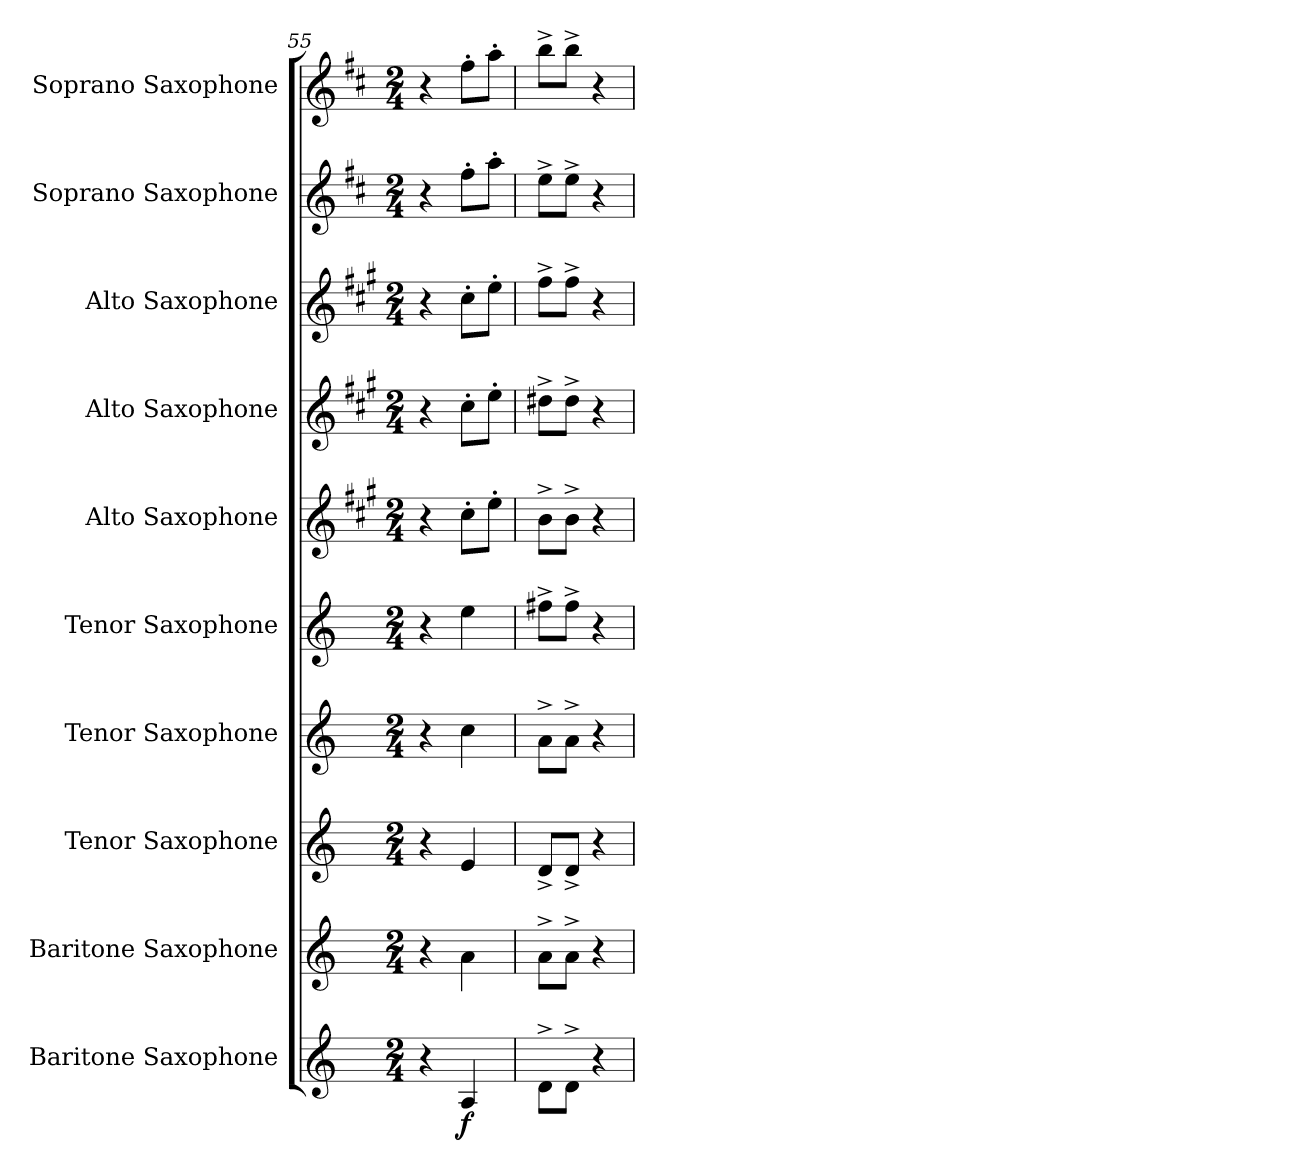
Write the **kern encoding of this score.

**kern	**dynam	**kern	**kern	**kern	**kern	**kern	**kern	**kern	**kern	**kern
*part10	*part10	*part9	*part8	*part7	*part6	*part5	*part4	*part3	*part2	*part1
*staff10	*staff10	*staff9	*staff8	*staff7	*staff6	*staff5	*staff4	*staff3	*staff2	*staff1
*I"Baritone Saxophone	*	*I"Baritone Saxophone	*I"Tenor Saxophone	*I"Tenor Saxophone	*I"Tenor Saxophone	*I"Alto Saxophone	*I"Alto Saxophone	*I"Alto Saxophone	*I"Soprano Saxophone	*I"Soprano Saxophone
*I'Bar. Sax.	*	*I'Bar. Sax.	*I'T. Sax.	*I'T. Sax.	*I'T. Sax.	*I'A. Sax.	*I'A. Sax.	*I'A. Sax.	*I'S. Sax.	*I'S. Sax.
*clefG2	*	*clefG2	*clefG2	*clefG2	*clefG2	*clefG2	*clefG2	*clefG2	*clefG2	*clefG2
*ITrd12c21	*	*ITrd12c21	*ITrd8c14	*ITrd8c14	*ITrd8c14	*ITrd5c9	*ITrd5c9	*ITrd5c9	*ITrd1c2	*ITrd1c2
*k[]	*	*k[]	*k[]	*k[]	*k[]	*k[]	*k[]	*k[]	*k[]	*k[]
*M2/4	*	*M2/4	*M2/4	*M2/4	*M2/4	*M2/4	*M2/4	*M2/4	*M2/4	*M2/4
=55	=55	=55	=55	=55	=55	=55	=55	=55	=55	=55
4r	.	4r	4r	4r	4r	4r	4r	4r	4r	4r
!	!LO:DY:b	!	!	!	!	!	!	!	!	!
4AA/	f	4A\	4E/	4c\	4e\	8e'\L	8e'\L	8e'\L	8ee'\L	8ee'\L
.	.	.	.	.	.	8g'\J	8g'\J	8g'\J	8gg'\J	8gg'\J
=56	=56	=56	=56	=56	=56	=56	=56	=56	=56	=56
8D^\L	.	8A^\L	8D^/L	8A^\L	8f#X^\L	8d^\L	8f#X^\L	8a^\L	8dd^\L	8aa^\L
8D^\J	.	8A^\J	8D^/J	8A^\J	8f#^\J	8d^\J	8f#^\J	8a^\J	8dd^\J	8aa^\J
4r	.	4r	4r	4r	4r	4r	4r	4r	4r	4r
=	=	=	=	=	=	=	=	=	=	=
*-	*-	*-	*-	*-	*-	*-	*-	*-	*-	*-
